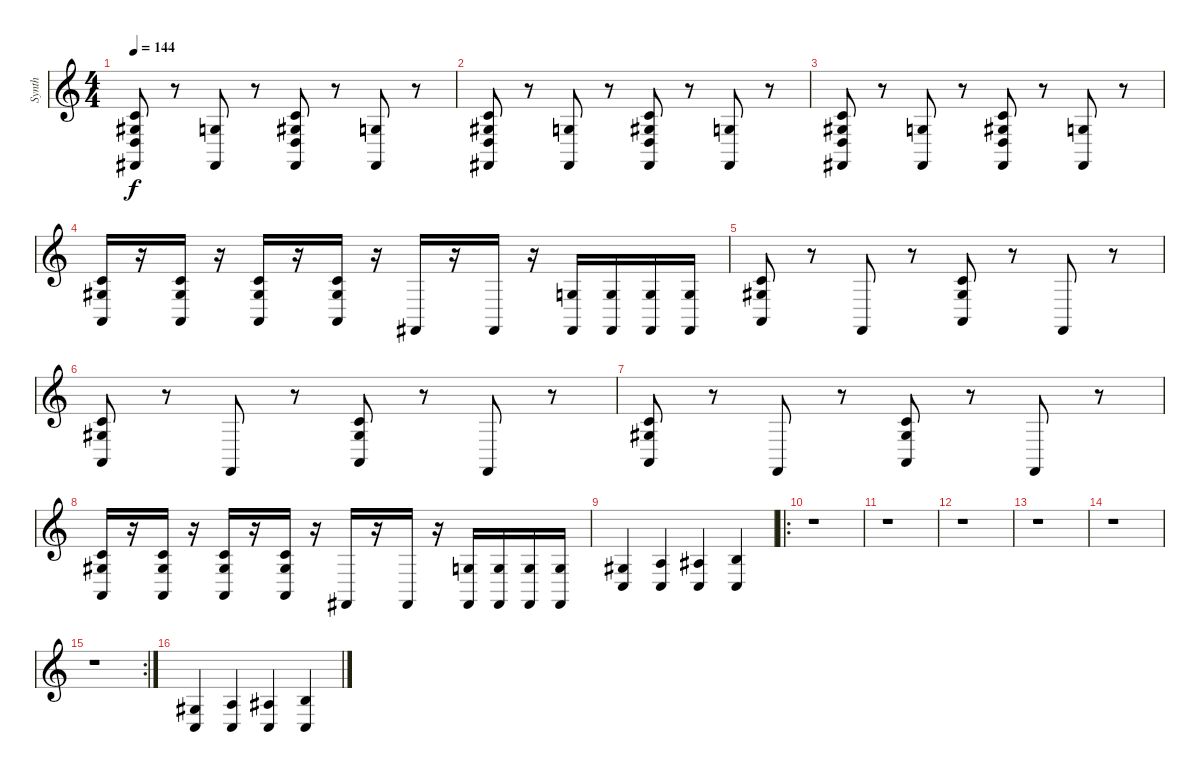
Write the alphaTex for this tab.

\track ("Synth" "Synth") {instrument fx5brightness}
\staff {score}
\tuning (E4 B3 G3 D3 A2 E2) {hide}
\ts (4 4)
\tempo 144
\clef g2
\ks c
(1.2 1.3 0.4 2.6).8{dy f} r.8 (0.3 2.6).8 r.8 (1.2 1.3 0.4 2.6).8 r.8 (0.3 2.6).8 r.8 |
(1.2 1.3 0.4 2.6).8 r.8 (0.3 2.6).8 r.8 (1.2 1.3 0.4 2.6).8 r.8 (0.3 2.6).8 r.8 |
(1.2 1.3 0.4 2.6).8 r.8 (0.3 2.6).8 r.8 (1.2 1.3 0.4 2.6).8 r.8 (0.3 2.6).8 r.8 |
(1.2 1.3 0.5).16 r.16 (1.2 1.3 0.5).16 r.16 (1.2 1.3 0.5).16 r.16 (1.2 1.3 0.5).16 r.16 2.6.16 r.16 2.6.16 r.16 (0.3 2.6).16 (0.3 2.6).16 (0.3 2.6).16 (0.3 2.6).16 |
(1.2 1.3 0.5).8 r.8 1.6.8 r.8 (1.2 1.3 0.5).8 r.8 1.6.8 r.8 |
(1.2 1.3 0.5).8 r.8 1.6.8 r.8 (1.2 1.3 0.5).8 r.8 1.6.8 r.8 |
(1.2 1.3 0.5).8 r.8 1.6.8 r.8 (1.2 1.3 0.5).8 r.8 1.6.8 r.8 |
(1.2 1.3 0.5).16 r.16 (1.2 1.3 0.5).16 r.16 (1.2 1.3 0.5).16 r.16 (1.2 1.3 0.5).16 r.16 2.6.16 r.16 2.6.16 r.16 (0.3 2.6).16 (0.3 2.6).16 (0.3 2.6).16 (0.3 2.6).16 |
(1.3 3.5).4 (2.3 3.5).4 (3.3 3.5).4 (4.3 3.5).4 |
\ro
r.1 |
r.1 |
r.1 |
r.1 |
r.1 |
\rc 2
r.1 |
(1.3 3.5).4 (2.3 3.5).4 (3.3 3.5).4 (4.3 3.5).4
